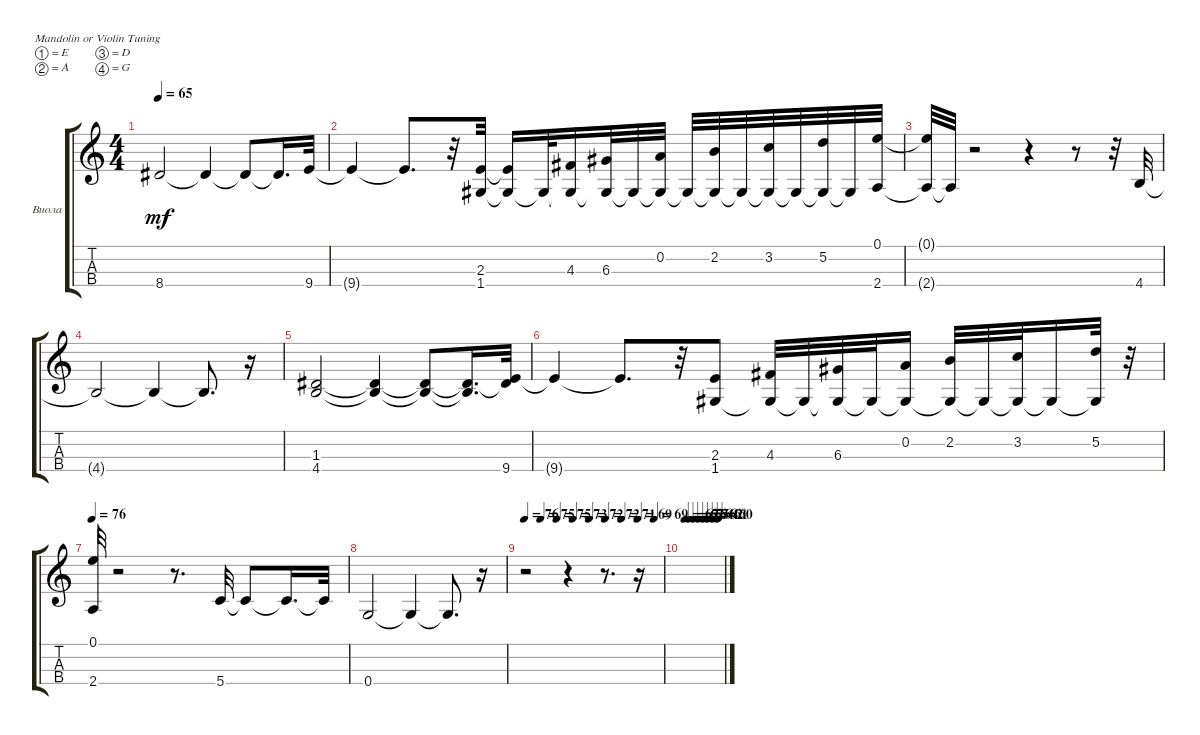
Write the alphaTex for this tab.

\bracketExtendMode groupsimilarinstruments
\firstSystemTrackNameOrientation horizontal
\otherSystemsTrackNameOrientation horizontal
\track ("Виолончель" "Виола") {instrument violin}
\staff {score tabs}
\tuning (E5 A4 D4 G3)
\ts (4 4)
\tempo 65
\clef g2
\ks c
8.4{t}.2{dy mf} 8.4{t}.4 8.4{t}.8 8.4{t}.16{d} 9.4.32 |
9.4{t}.4 9.4{t}.8{d} r.32 (1.4 2.3).32 (1.4{t} 2.3{t}).16 1.4{t}.32 (1.4{t} 4.3).16 (1.4{t} 6.3).32 1.4{t}.32 (1.4{t} 0.2).32 1.4{t}.32 (1.4{t} 2.2).32 1.4{t}.32 (1.4{t} 3.2).32 1.4{t}.32 (1.4{t} 5.2).32 1.4{t}.32 (2.4 0.1).32 |
(2.4{t} 0.1{t}).32 2.4{t}.32 r.2 r.4 r.8 r.32 4.4.32 |
4.4{t}.2 4.4{t}.4 4.4{t}.8{d} r.16 |
(4.4 1.3).2 (4.4{t} 1.3{t}).4 (4.4{t} 1.3{t}).8 (4.4{t} 1.3{t}).16{d} (1.3{t} 9.4).32 |
9.4{t}.4 9.4{t}.8{d} r.32 (1.4 2.3).8 (1.4{t} 4.3).32 1.4{t}.32 (1.4{t} 6.3).32 1.4{t}.32 (1.4{t} 0.2).16 (1.4{t} 2.2).32 1.4{t}.32 (1.4{t} 3.2).32 1.4{t}.16 (1.4{t} 5.2).32 r.32 |
\tempo 76
(2.4 0.1).32 r.2 r.8{d} 5.4.32 5.4{t}.8 5.4{t}.16{d} 5.4{t}.32 |
0.4.2 0.4{t}.4 0.4{t}.8{d} r.16 |
\tempo 76
\tempo (75 0.117188)
\tempo (75 0.234375)
\tempo (73 0.351563)
\tempo (72 0.46875)
\tempo (72 0.585938)
\tempo (71 0.703125)
\tempo (69 0.820313)
\tempo (69 0.9375)
r.2 r.4 r.8{d} r.16 |
\tempo (67 0.0572917)
\tempo (67 0.174479)
\tempo (65 0.291667)
\tempo (64 0.408854)
\tempo (64 0.526042)
\tempo (62 0.643229)
\tempo (61 0.760417)
\tempo (60 0.877604)
